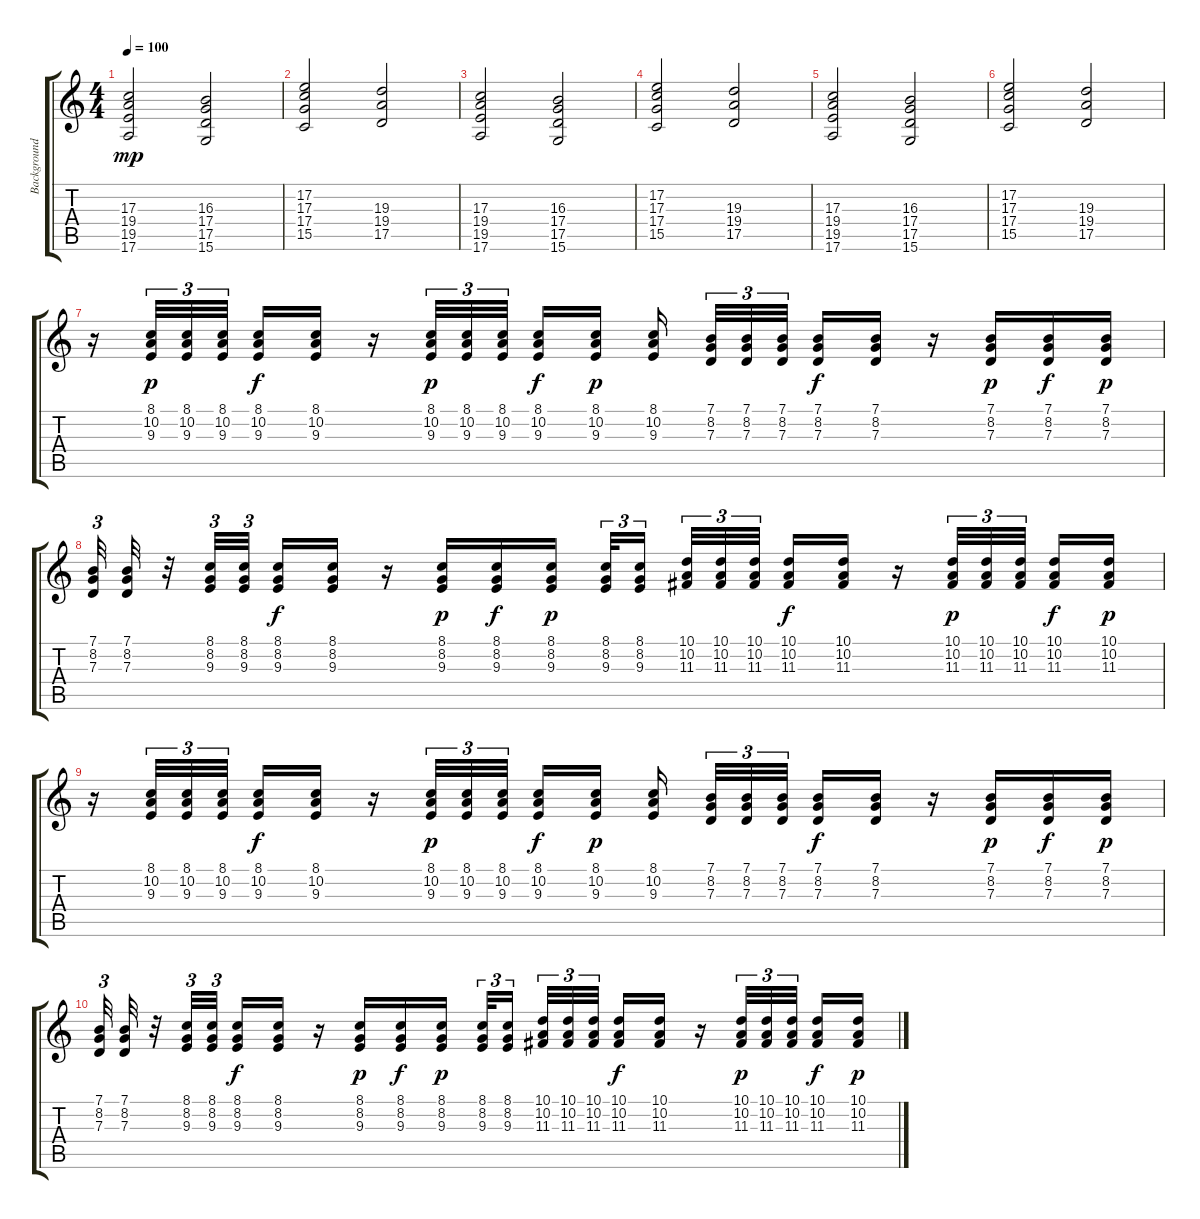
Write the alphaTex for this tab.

\track ("BackgroundSound" "Background") {instrument synthstrings2}
\staff {score tabs}
\tuning (E4 B3 G3 D3 A2 E2) {hide}
\ts (4 4)
\tempo 100
\clef g2
\ks c
(17.3 19.4 19.5 17.6).2{dy mp} (16.3 17.4 17.5 15.6).2 |
(17.2 17.3 17.4 15.5).2 (19.3 19.4 17.5).2 |
(17.3 19.4 19.5 17.6).2 (16.3 17.4 17.5 15.6).2 |
(17.2 17.3 17.4 15.5).2 (19.3 19.4 17.5).2 |
(17.3 19.4 19.5 17.6).2 (16.3 17.4 17.5 15.6).2 |
(17.2 17.3 17.4 15.5).2 (19.3 19.4 17.5).2 |
r.16{volume 16 instrument acousticguitarnylon} (8.1 10.2 9.3).32{tu (3 2) dy p} (8.1 10.2 9.3).32{tu (3 2)} (8.1 10.2 9.3).32{tu (3 2) beam splitsecondary} (8.1 10.2 9.3).16{dy f} (8.1 10.2 9.3).16 r.16 (8.1 10.2 9.3).32{tu (3 2) dy p} (8.1 10.2 9.3).32{tu (3 2)} (8.1 10.2 9.3).32{tu (3 2) beam splitsecondary} (8.1 10.2 9.3).16{dy f} (8.1 10.2 9.3).16{dy p} (8.1 10.2 9.3).16{beam splitsecondary} (7.1 8.2 7.3).32{tu (3 2)} (7.1 8.2 7.3).32{tu (3 2)} (7.1 8.2 7.3).32{tu (3 2) beam splitsecondary} (7.1 8.2 7.3).16{dy f} (7.1 8.2 7.3).16 r.16 (7.1 8.2 7.3).16{dy p} (7.1 8.2 7.3).16{dy f} (7.1 8.2 7.3).16{dy p} |
(7.1 8.2 7.3).32{tu (3 2)} (7.1 8.2 7.3).32 r.32 (8.1 8.2 9.3).32{tu (3 2)} (8.1 8.2 9.3).32{tu (3 2) beam splitsecondary} (8.1 8.2 9.3).16{dy f} (8.1 8.2 9.3).16 r.16 (8.1 8.2 9.3).16{dy p} (8.1 8.2 9.3).16{dy f} (8.1 8.2 9.3).16{dy p} (8.1 8.2 9.3).32{tu (3 2)} (8.1 8.2 9.3).16{tu (3 2) beam splitsecondary} (10.1 10.2 11.3).32{tu (3 2)} (10.1 10.2 11.3).32{tu (3 2)} (10.1 10.2 11.3).32{tu (3 2) beam splitsecondary} (10.1 10.2 11.3).16{dy f} (10.1 10.2 11.3).16 r.16 (10.1 10.2 11.3).32{tu (3 2) dy p} (10.1 10.2 11.3).32{tu (3 2)} (10.1 10.2 11.3).32{tu (3 2) beam splitsecondary} (10.1 10.2 11.3).16{dy f} (10.1 10.2 11.3).16{dy p} |
r.16 (8.1 10.2 9.3).32{tu (3 2)} (8.1 10.2 9.3).32{tu (3 2)} (8.1 10.2 9.3).32{tu (3 2) beam splitsecondary} (8.1 10.2 9.3).16{dy f} (8.1 10.2 9.3).16 r.16 (8.1 10.2 9.3).32{tu (3 2) dy p} (8.1 10.2 9.3).32{tu (3 2)} (8.1 10.2 9.3).32{tu (3 2) beam splitsecondary} (8.1 10.2 9.3).16{dy f} (8.1 10.2 9.3).16{dy p} (8.1 10.2 9.3).16{beam splitsecondary} (7.1 8.2 7.3).32{tu (3 2)} (7.1 8.2 7.3).32{tu (3 2)} (7.1 8.2 7.3).32{tu (3 2) beam splitsecondary} (7.1 8.2 7.3).16{dy f} (7.1 8.2 7.3).16 r.16 (7.1 8.2 7.3).16{dy p} (7.1 8.2 7.3).16{dy f} (7.1 8.2 7.3).16{dy p} |
(7.1 8.2 7.3).32{tu (3 2)} (7.1 8.2 7.3).32 r.32 (8.1 8.2 9.3).32{tu (3 2)} (8.1 8.2 9.3).32{tu (3 2) beam splitsecondary} (8.1 8.2 9.3).16{dy f} (8.1 8.2 9.3).16 r.16 (8.1 8.2 9.3).16{dy p} (8.1 8.2 9.3).16{dy f} (8.1 8.2 9.3).16{dy p} (8.1 8.2 9.3).32{tu (3 2)} (8.1 8.2 9.3).16{tu (3 2) beam splitsecondary} (10.1 10.2 11.3).32{tu (3 2)} (10.1 10.2 11.3).32{tu (3 2)} (10.1 10.2 11.3).32{tu (3 2) beam splitsecondary} (10.1 10.2 11.3).16{dy f} (10.1 10.2 11.3).16 r.16 (10.1 10.2 11.3).32{tu (3 2) dy p} (10.1 10.2 11.3).32{tu (3 2)} (10.1 10.2 11.3).32{tu (3 2) beam splitsecondary} (10.1 10.2 11.3).16{dy f} (10.1 10.2 11.3).16{dy p}
